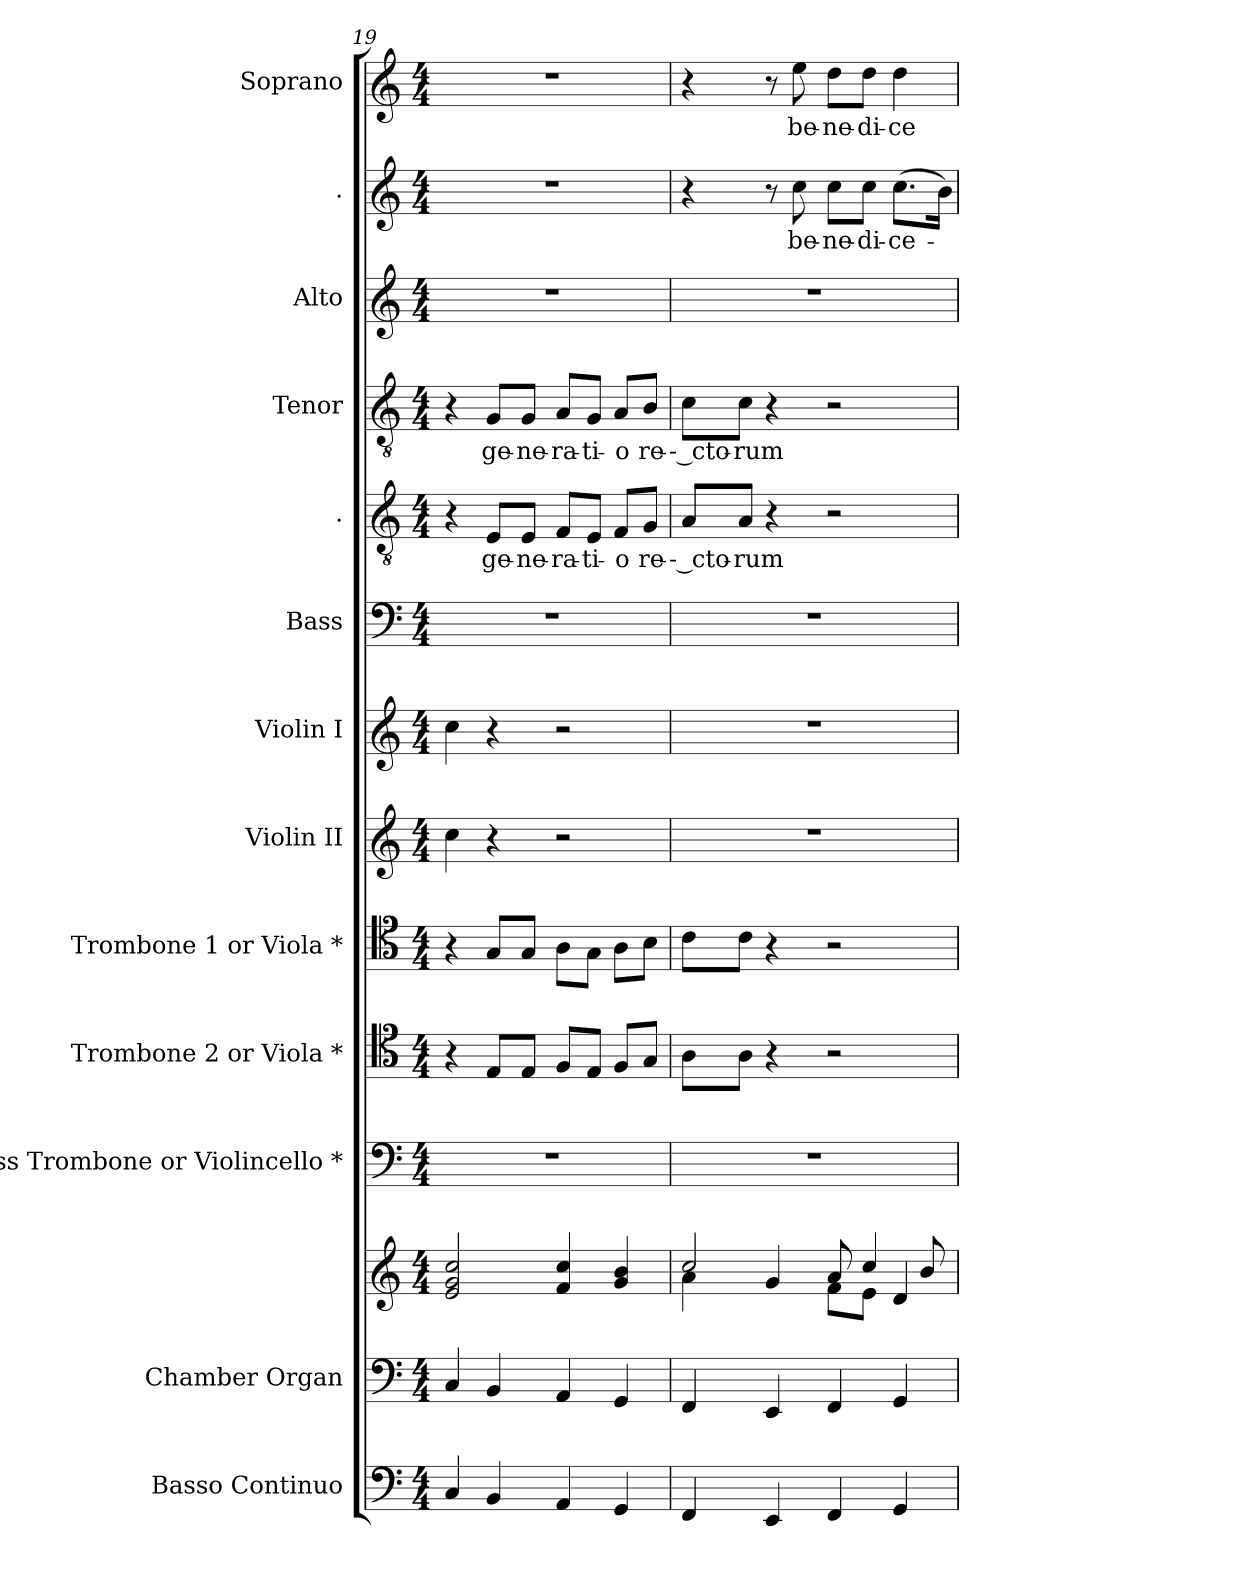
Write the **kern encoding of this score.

**kern	**kern	**kern	**kern	**kern	**kern	**kern	**kern	**kern	**kern	**text	**kern	**text	**kern	**kern	**text	**kern	**text
*part13	*part12	*part12	*part11	*part10	*part9	*part8	*part7	*part6	*part5	*part5	*part4	*part4	*part3	*part2	*part2	*part1	*part1
*staff14	*staff13	*staff12	*staff11	*staff10	*staff9	*staff8	*staff7	*staff6	*staff5	*staff5	*staff4	*staff4	*staff3	*staff2	*staff2	*staff1	*staff1
*I"Basso  Continuo	*I"Chamber  Organ	*	*I"Bass Trombone or Violincello *	*I"Trombone 2 or Viola *	*I"Trombone 1 or Viola *	*I"Violin II	*I"Violin I	*I"Bass	*I".	*	*I"Tenor	*	*I"Alto	*I".	*	*I"Soprano	*
*I'B Cont	*I'Org.	*	*I'B. Tbn.	*I'Tbn 2	*I'Tbn 1	*I'Vln. II	*I'Vln. I	*I'B.	*	*	*I'T,	*	*I'A.	*	*	*I'S.	*
*clefF4	*clefF4	*clefG2	*clefF4	*clefC4	*clefC4	*clefG2	*clefG2	*clefF4	*clefGv2	*	*clefGv2	*	*clefG2	*clefG2	*	*clefG2	*
*ITrd7c12	*	*	*	*	*	*	*	*	*ITrd7c12	*	*ITrd7c12	*	*	*	*	*	*
*k[]	*k[]	*k[]	*k[]	*k[]	*k[]	*k[]	*k[]	*k[]	*k[]	*	*k[]	*	*k[]	*k[]	*	*k[]	*
*C:	*C:	*C:	*C:	*C:	*C:	*C:	*C:	*C:	*C:	*	*C:	*	*C:	*C:	*	*C:	*
*M4/4	*M4/4	*M4/4	*M4/4	*M4/4	*M4/4	*M4/4	*M4/4	*M4/4	*M4/4	*	*M4/4	*	*M4/4	*M4/4	*	*M4/4	*
=19	=19	=19	=19	=19	=19	=19	=19	=19	=19	=19	=19	=19	=19	=19	=19	=19	=19
4CCi/	4Ci/	2ei/ 2gi 2cci	1r	4r	4r	4cci\	4cci\	1r	4r	.	4r	.	1r	1r	.	1r	.
!	!	!	!	!	!	!	!	!	!	!LO:LY:b:color=#000000	!	!	!	!	!	!	!
!	!	!	!	!	!	!	!	!	!	!	!	!LO:LY:b:color=#000000	!	!	!	!	!
4BBBi/	4BBi/	.	.	8Ei/L	8Gi/L	4r	4r	.	8EEi/L	ge-	8GGi/L	ge-	.	.	.	.	.
!	!	!	!	!	!	!	!	!	!	!LO:LY:b:color=#000000	!	!	!	!	!	!	!
!	!	!	!	!	!	!	!	!	!	!	!	!LO:LY:b:color=#000000	!	!	!	!	!
.	.	.	.	8Ei/J	8Gi/J	.	.	.	8EEi/J	-ne-	8GGi/J	-ne-	.	.	.	.	.
!	!	!	!	!	!	!	!	!	!	!LO:LY:b:color=#000000	!	!	!	!	!	!	!
!	!	!	!	!	!	!	!	!	!	!	!	!LO:LY:b:color=#000000	!	!	!	!	!
4AAAi/	4AAi/	4fi/ 4cci	.	8Fi/L	8Ai\L	2r	2r	.	8FFi/L	-ra-	8AAi/L	-ra-	.	.	.	.	.
!	!	!	!	!	!	!	!	!	!	!LO:LY:b:color=#000000	!	!	!	!	!	!	!
!	!	!	!	!	!	!	!	!	!	!	!	!LO:LY:b:color=#000000	!	!	!	!	!
.	.	.	.	8Ei/J	8Gi\J	.	.	.	8EEi/J	-ti-	8GGi/J	-ti-	.	.	.	.	.
!	!	!	!	!	!	!	!	!	!	!LO:LY:b:color=#000000	!	!	!	!	!	!	!
!	!	!	!	!	!	!	!	!	!	!	!	!LO:LY:b:color=#000000	!	!	!	!	!
4GGGi/	4GGi/	4gi/ 4bi	.	8Fi/L	8Ai\L	.	.	.	8FFi/L	-o	8AAi/L	-o	.	.	.	.	.
!	!	!	!	!	!	!	!	!	!	!LO:LY:b:color=#000000	!	!	!	!	!	!	!
!	!	!	!	!	!	!	!	!	!	!	!	!LO:LY:b:color=#000000	!	!	!	!	!
.	.	.	.	8Gi/J	8Bi\J	.	.	.	8GGi/J	re-	8BBi/J	re-	.	.	.	.	.
!!LO:PB:g=z
=20	=20	=20	=20	=20	=20	=20	=20	=20	=20	=20	=20	=20	=20	=20	=20	=20	=20
*	*	*^	*	*	*	*	*	*	*	*	*	*	*	*	*	*	*
!	!	!	!	!	!	!	!	!	!	!	!LO:LY:b:color=#000000	!	!	!	!	!	!	!
!	!	!	!	!	!	!	!	!	!	!	!	!	!LO:LY:b:color=#000000	!	!	!	!	!
4FFFi/	4FFi/	2cci/	4ai\	1r	8Ai\L	8ci\L	1r	1r	1r	8AAi/L	-- cto-	8Ci\L	-- cto-	1r	4r	.	4r	.
!	!	!	!	!	!	!	!	!	!	!	!LO:LY:b:color=#000000	!	!	!	!	!	!	!
!	!	!	!	!	!	!	!	!	!	!	!	!	!LO:LY:b:color=#000000	!	!	!	!	!
.	.	.	.	.	8Ai\J	8ci\J	.	.	.	8AAi/J	-rum	8Ci\J	-rum	.	.	.	.	.
4EEEi/	4EEi/	.	4gi/	.	4r	4r	.	.	.	4r	.	4r	.	.	8r	.	8r	.
!	!	!	!	!	!	!	!	!	!	!	!	!	!	!	!	!LO:LY:b:color=#000000	!	!
!	!	!	!	!	!	!	!	!	!	!	!	!	!	!	!	!	!	!LO:LY:b:color=#000000
.	.	.	.	.	.	.	.	.	.	.	.	.	.	.	8cci\	be-	8eei\	be-
!	!	!	!	!	!	!	!	!	!	!	!	!	!	!	!	!LO:LY:b:color=#000000	!	!
!	!	!	!	!	!	!	!	!	!	!	!	!	!	!	!	!	!	!LO:LY:b:color=#000000
4FFFi/	4FFi/	8ai/	8fi\L	.	2r	2r	.	.	.	2r	.	2r	.	.	8cci\L	-ne-	8ddi\L	-ne-
!	!	!	!	!	!	!	!	!	!	!	!	!	!	!	!	!LO:LY:b:color=#000000	!	!
!	!	!	!	!	!	!	!	!	!	!	!	!	!	!	!	!	!	!LO:LY:b:color=#000000
.	.	4cci/	8ei\J	.	.	.	.	.	.	.	.	.	.	.	8cci\J	-di-	8ddi\J	-di-
!	!	!	!	!	!	!	!	!	!	!	!	!	!	!	!	!LO:LY:b:color=#000000	!	!
!	!	!	!	!	!	!	!	!	!	!	!	!	!	!	!	!	!	!LO:LY:b:color=#000000
4GGGi/	4GGi/	.	4di/	.	.	.	.	.	.	.	.	.	.	.	(8.cci\L	-ce-	4ddi\	-ce-
.	.	8bi/	.	.	.	.	.	.	.	.	.	.	.	.	.	.	.	.
.	.	.	.	.	.	.	.	.	.	.	.	.	.	.	16bi\Jk)	.	.	.
*	*	*v	*v	*	*	*	*	*	*	*	*	*	*	*	*	*	*	*
=	=	=	=	=	=	=	=	=	=	=	=	=	=	=	=	=	=
*-	*-	*-	*-	*-	*-	*-	*-	*-	*-	*-	*-	*-	*-	*-	*-	*-	*-
